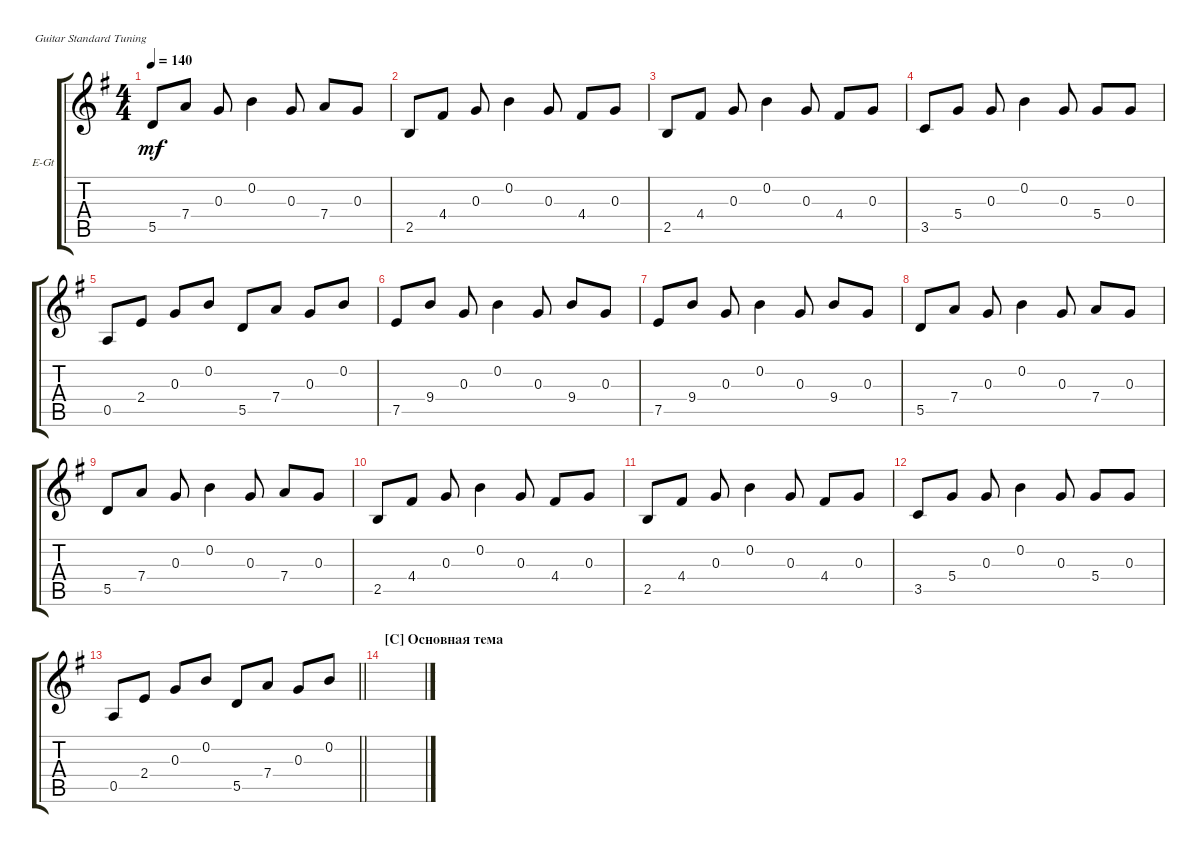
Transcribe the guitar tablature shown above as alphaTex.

\defaultSystemsLayout 4
\bracketExtendMode groupsimilarinstruments
\firstSystemTrackNameOrientation horizontal
\otherSystemsTrackNameOrientation horizontal
\track ("ЧИСТАЯ-ЛЕВОЕ-УХО" "E-Gt") {instrument electricguitarclean}
\staff {score tabs}
\tuning (E4 B3 G3 D3 A2 E2)
\ts (4 4)
\tempo 140
\clef g2
\scale
0.333333
\ks eminor
5.5.8{dy mf} 7.4.8 0.3.8 0.2.4 0.3.8 7.4.8 0.3.8 |
\scale
0.333333 2.5.8 4.4.8 0.3.8 0.2.4 0.3.8 4.4.8 0.3.8 |
\scale
0.333333 2.5.8 4.4.8 0.3.8 0.2.4 0.3.8 4.4.8 0.3.8 |
\scale
0.333333 3.5.8 5.4.8 0.3.8 0.2.4 0.3.8 5.4.8 0.3.8 |
\scale
0.333333 0.5.8 2.4.8 0.3.8 0.2.8 5.5.8 7.4.8 0.3.8 0.2.8 |
\scale
0.333333 7.5.8 9.4.8 0.3.8 0.2.4 0.3.8 9.4.8 0.3.8 |
\scale
0.333333 7.5.8 9.4.8 0.3.8 0.2.4 0.3.8 9.4.8 0.3.8 |
\scale
0.333333 5.5.8 7.4.8 0.3.8 0.2.4 0.3.8 7.4.8 0.3.8 |
\scale
0.333333 5.5.8 7.4.8 0.3.8 0.2.4 0.3.8 7.4.8 0.3.8 |
\scale
0.333333 2.5.8 4.4.8 0.3.8 0.2.4 0.3.8 4.4.8 0.3.8 |
\scale
0.333333 2.5.8 4.4.8 0.3.8 0.2.4 0.3.8 4.4.8 0.3.8 |
\scale
0.333333 3.5.8 5.4.8 0.3.8 0.2.4 0.3.8 5.4.8 0.3.8 |
\scale
0.333333
\barLineRight lightlight
0.5.8 2.4.8 0.3.8 0.2.8 5.5.8 7.4.8 0.3.8 0.2.8 |
\section ("C" "Основная тема")
\scale
0.333333 |
\scale
0.333333 |
\scale
0.333333
